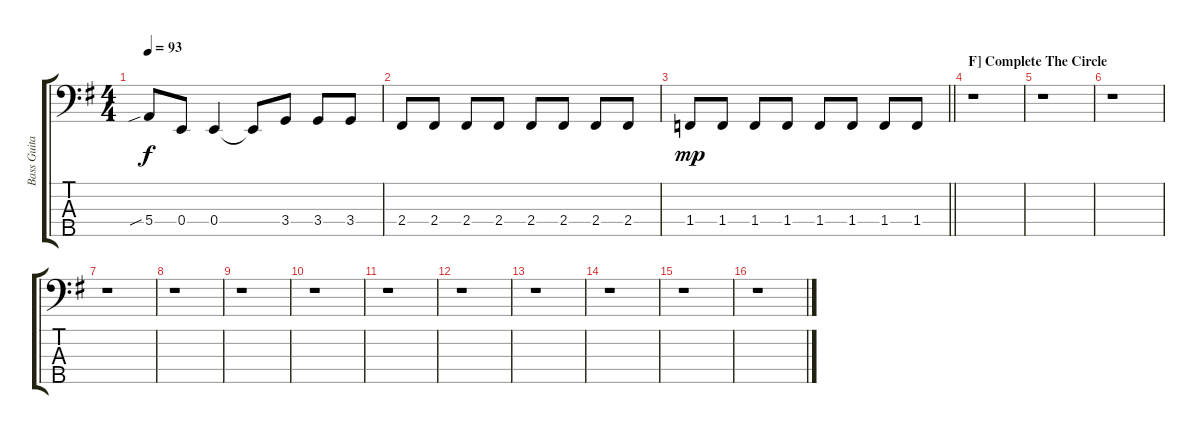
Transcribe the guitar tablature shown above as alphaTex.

\track ("Bass Guitar - Arjen Lucassen" "Bass Guita") {instrument electricbassfinger}
\staff {score tabs}
\tuning (G2 D2 A1 E1 B0) {hide}
\ts (4 4)
\tempo 93
\clef f4
\ks eminor
5.4{sib}.8{dy f} 0.4.8 0.4.4 0.4{t}.8 3.4.8 3.4.8 3.4.8 |
2.4.8 2.4.8 2.4.8 2.4.8 2.4.8 2.4.8 2.4.8 2.4.8 |
\barLineRight lightlight
1.4.8{dy mp} 1.4.8 1.4.8 1.4.8 1.4.8 1.4.8 1.4.8 1.4.8 |
\section ("" "F] Complete The Circle")
r.1 |
r.1 |
r.1 |
r.1 |
r.1 |
r.1 |
r.1 |
r.1 |
r.1 |
r.1 |
r.1 |
r.1 |
r.1
